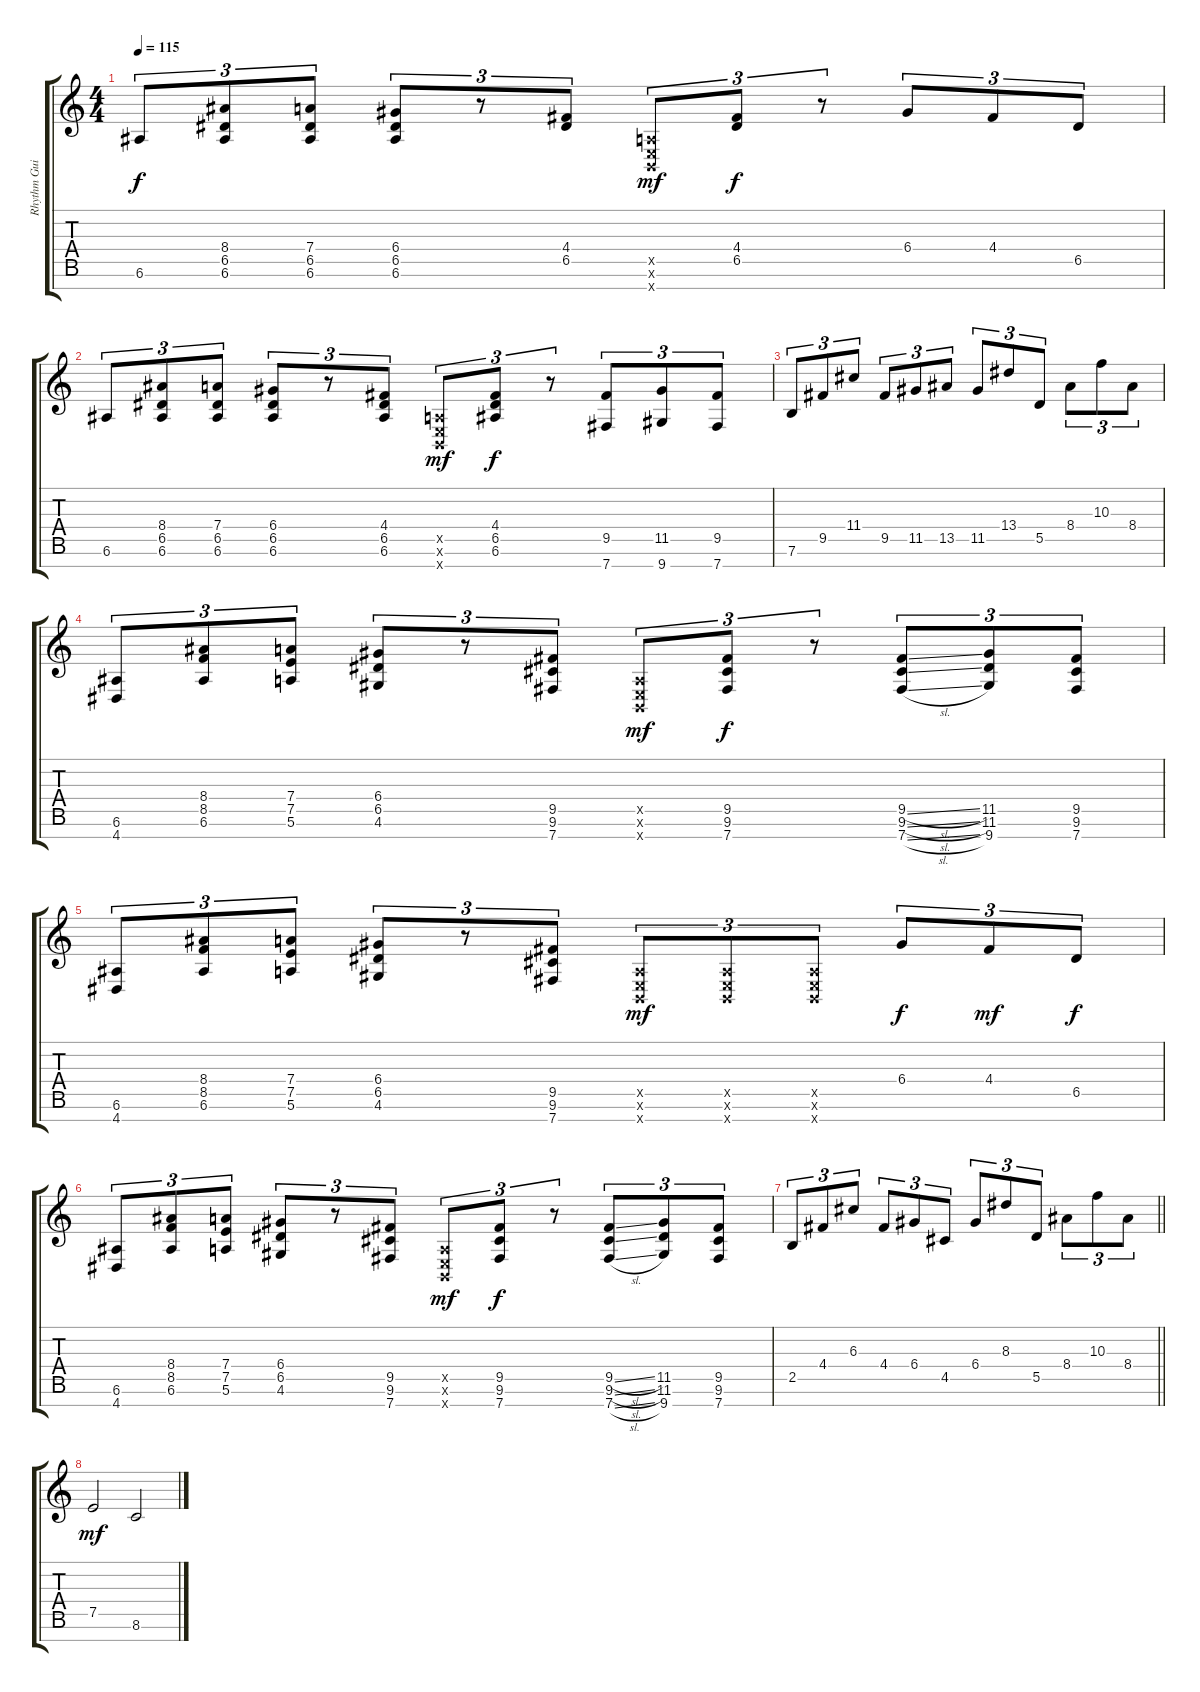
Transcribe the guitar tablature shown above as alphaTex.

\track ("Rhythm Guitar" "Rhythm Gui") {instrument distortionguitar}
\staff {score tabs}
\tuning (E4 B3 G3 D3 A2 E2 B1) {hide}
\ts (4 4)
\tempo 115
\clef g2
\ks c
6.6.8{tu (3 2) dy f} (8.4 6.5 6.6).8{tu (3 2)} (7.4 6.5 6.6).8{tu (3 2)} (6.4 6.5 6.6).8{tu (3 2)} r.8{tu (3 2)} (4.4 6.5).8{tu (3 2)} (0.5{x} 0.6{x} 0.7{x}).8{tu (3 2) dy mf} (4.4 6.5).8{tu (3 2) dy f} r.8{tu (3 2)} 6.4.8{tu (3 2)} 4.4.8{tu (3 2)} 6.5.8{tu (3 2)} |
6.6.8{tu (3 2)} (8.4 6.5 6.6).8{tu (3 2)} (7.4 6.5 6.6).8{tu (3 2)} (6.4 6.5 6.6).8{tu (3 2)} r.8{tu (3 2)} (4.4 6.5 6.6).8{tu (3 2)} (0.5{x} 0.6{x} 0.7{x}).8{tu (3 2) dy mf} (4.4 6.5 6.6).8{tu (3 2) dy f} r.8{tu (3 2)} (9.5 7.7).8{tu (3 2)} (11.5 9.7).8{tu (3 2)} (9.5 7.7).8{tu (3 2)} |
7.6.8{tu (3 2)} 9.5.8{tu (3 2)} 11.4.8{tu (3 2)} 9.5.8{tu (3 2)} 11.5.8{tu (3 2)} 13.5.8{tu (3 2)} 11.5.8{tu (3 2)} 13.4.8{tu (3 2)} 5.5.8{tu (3 2)} 8.4.8{tu (3 2)} 10.3.8{tu (3 2)} 8.4.8{tu (3 2)} |
(6.6 4.7).8{tu (3 2)} (8.4 8.5 6.6).8{tu (3 2)} (7.4 7.5 5.6).8{tu (3 2)} (6.4 6.5 4.6).8{tu (3 2)} r.8{tu (3 2)} (9.5 9.6 7.7).8{tu (3 2)} (0.5{x} 0.6{x} 0.7{x}).8{tu (3 2) dy mf} (9.5 9.6 7.7).8{tu (3 2) dy f} r.8{tu (3 2)} (9.5{sl} 9.6{sl} 7.7{sl}).8{tu (3 2)} (11.5 11.6 9.7).8{tu (3 2)} (9.5 9.6 7.7).8{tu (3 2)} |
(6.6 4.7).8{tu (3 2)} (8.4 8.5 6.6).8{tu (3 2)} (7.4 7.5 5.6).8{tu (3 2)} (6.4 6.5 4.6).8{tu (3 2)} r.8{tu (3 2)} (9.5 9.6 7.7).8{tu (3 2)} (0.5{x} 0.6{x} 0.7{x}).8{tu (3 2) dy mf} (0.5{x} 0.6{x} 0.7{x}).8{tu (3 2)} (0.5{x} 0.6{x} 0.7{x}).8{tu (3 2)} 6.4.8{tu (3 2) dy f} 4.4.8{tu (3 2) dy mf} 6.5.8{tu (3 2) dy f} |
(6.6 4.7).8{tu (3 2)} (8.4 8.5 6.6).8{tu (3 2)} (7.4 7.5 5.6).8{tu (3 2)} (6.4 6.5 4.6).8{tu (3 2)} r.8{tu (3 2)} (9.5 9.6 7.7).8{tu (3 2)} (0.5{x} 0.6{x} 0.7{x}).8{tu (3 2) dy mf} (9.5 9.6 7.7).8{tu (3 2) dy f} r.8{tu (3 2)} (9.5{sl} 9.6{sl} 7.7{sl}).8{tu (3 2)} (11.5 11.6 9.7).8{tu (3 2)} (9.5 9.6 7.7).8{tu (3 2)} |
\barLineRight lightlight
2.5.8{tu (3 2)} 4.4.8{tu (3 2)} 6.3.8{tu (3 2)} 4.4.8{tu (3 2)} 6.4.8{tu (3 2)} 4.5.8{tu (3 2)} 6.4.8{tu (3 2)} 8.3.8{tu (3 2)} 5.5.8{tu (3 2)} 8.4.8{tu (3 2)} 10.3.8{tu (3 2)} 8.4.8{tu (3 2)} |
\section ("" "")
7.5.2{dy mf instrument electricguitarmuted} 8.6.2
